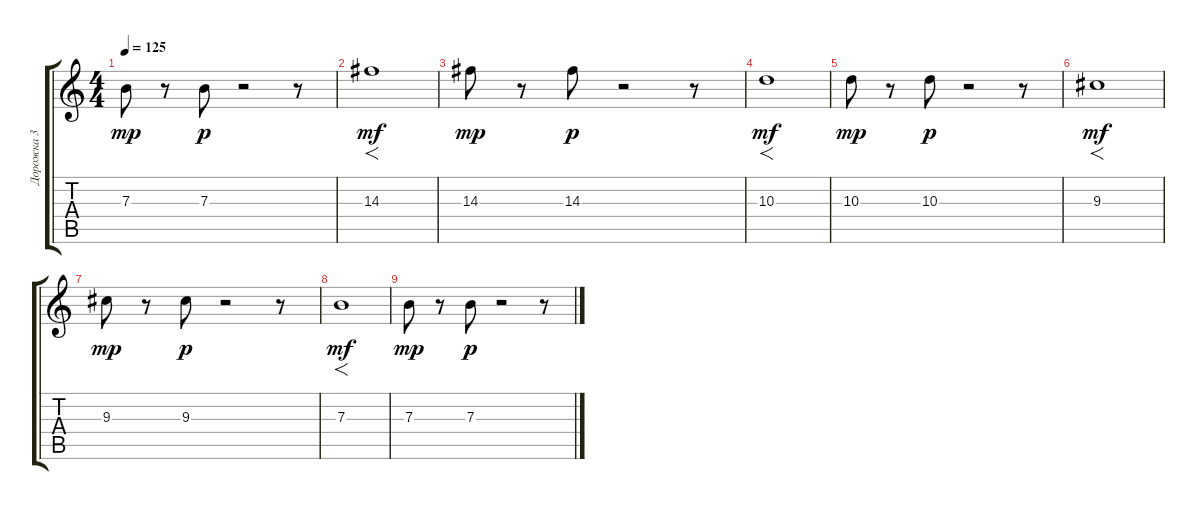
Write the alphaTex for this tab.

\track ("Дорожка 3" "Дорожка 3") {instrument acousticguitarsteel}
\staff {score tabs}
\tuning (Db4 Ab3 E3 B2 Gb2 B1) {hide}
\ts (4 4)
\tempo 125
\clef g2
\ks c
7.3.8{dy mp} r.8 7.3.8{dy p} r.2 r.8 |
14.3.1{f dy mf instrument distortionguitar} |
14.3.8{dy mp} r.8 14.3.8{dy p} r.2 r.8 |
10.3.1{f dy mf} |
10.3.8{dy mp} r.8 10.3.8{dy p} r.2 r.8 |
9.3.1{f dy mf} |
9.3.8{dy mp} r.8 9.3.8{dy p} r.2 r.8 |
7.3.1{f dy mf} |
7.3.8{dy mp} r.8 7.3.8{dy p} r.2 r.8
